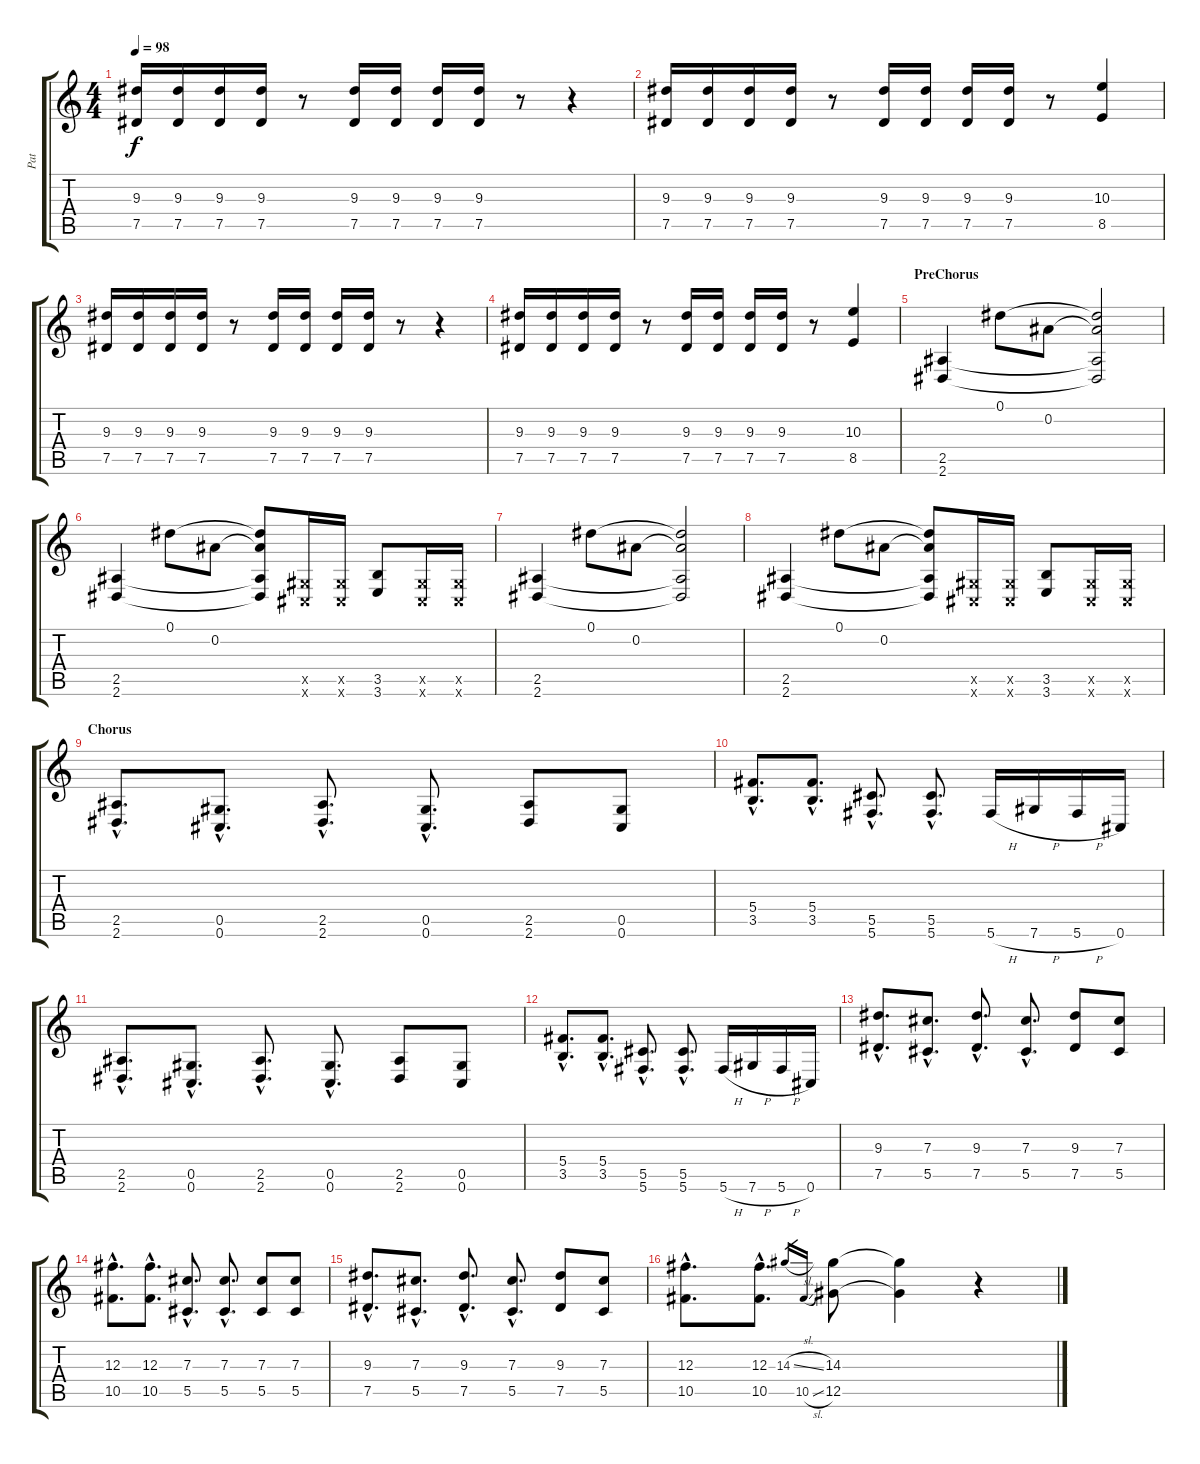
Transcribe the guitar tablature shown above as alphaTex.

\track ("Pat" "Pat") {instrument distortionguitar}
\staff {score tabs}
\tuning (Eb4 Bb3 Gb3 Db3 Ab2 Db2) {hide}
\ts (4 4)
\tempo 98
\clef g2
\ks c
(9.3 7.5).16{dy f} (9.3 7.5).16 (9.3 7.5).16 (9.3 7.5).16 r.8 (9.3 7.5).16 (9.3 7.5).16 (9.3 7.5).16 (9.3 7.5).16 r.8 r.4 |
(9.3 7.5).16 (9.3 7.5).16 (9.3 7.5).16 (9.3 7.5).16 r.8 (9.3 7.5).16 (9.3 7.5).16 (9.3 7.5).16 (9.3 7.5).16 r.8 (10.3 8.5).4 |
(9.3 7.5).16 (9.3 7.5).16 (9.3 7.5).16 (9.3 7.5).16 r.8 (9.3 7.5).16 (9.3 7.5).16 (9.3 7.5).16 (9.3 7.5).16 r.8 r.4 |
(9.3 7.5).16 (9.3 7.5).16 (9.3 7.5).16 (9.3 7.5).16 r.8 (9.3 7.5).16 (9.3 7.5).16 (9.3 7.5).16 (9.3 7.5).16 r.8 (10.3 8.5).4 |
\section ("" "PreChorus")
(2.5 2.6).4 0.1.8 0.2.8 (0.1{t} 0.2{t} 2.5{t} 2.6{t}).2 |
(2.5 2.6).4 0.1.8 0.2.8 (0.1{t} 0.2{t} 2.5{t} 2.6{t}).8 (0.5{x} 0.6{x}).16 (0.5{x} 0.6{x}).16 (3.5 3.6).8 (0.5{x} 0.6{x}).16 (0.5{x} 0.6{x}).16 |
(2.5 2.6).4 0.1.8 0.2.8 (0.1{t} 0.2{t} 2.5{t} 2.6{t}).2 |
(2.5 2.6).4 0.1.8 0.2.8 (0.1{t} 0.2{t} 2.5{t} 2.6{t}).8 (0.5{x} 0.6{x}).16 (0.5{x} 0.6{x}).16 (3.5 3.6).8 (0.5{x} 0.6{x}).16 (0.5{x} 0.6{x}).16 |
\section ("" "Chorus")
(2.5{hac} 2.6{hac}).8{d} (0.5{hac} 0.6{hac}).8{d} (2.5{hac} 2.6{hac}).8{d} (0.5{hac} 0.6{hac}).8{d} (2.5 2.6).8 (0.5 0.6).8 |
(5.4{hac} 3.5{hac}).8{d} (5.4{hac} 3.5{hac}).8{d} (5.5{hac} 5.6{hac}).8{d} (5.5{hac} 5.6{hac}).8{d} 5.6{h}.16 7.6{h}.16 5.6{h}.16 0.6.16 |
(2.5{hac} 2.6{hac}).8{d} (0.5{hac} 0.6{hac}).8{d} (2.5{hac} 2.6{hac}).8{d} (0.5{hac} 0.6{hac}).8{d} (2.5 2.6).8 (0.5 0.6).8 |
(5.4{hac} 3.5{hac}).8{d} (5.4{hac} 3.5{hac}).8{d} (5.5{hac} 5.6{hac}).8{d} (5.5{hac} 5.6{hac}).8{d} 5.6{h}.16 7.6{h}.16 5.6{h}.16 0.6.16 |
(9.3{hac} 7.5{hac}).8{d} (7.3{hac} 5.5{hac}).8{d} (9.3{hac} 7.5{hac}).8{d} (7.3{hac} 5.5{hac}).8{d} (9.3 7.5).8 (7.3 5.5).8 |
(12.3{hac} 10.5{hac}).8{d} (12.3{hac} 10.5{hac}).8{d} (7.3{hac} 5.5{hac}).8{d} (7.3{hac} 5.5{hac}).8{d} (7.3 5.5).8 (7.3 5.5).8 |
(9.3{hac} 7.5{hac}).8{d} (7.3{hac} 5.5{hac}).8{d} (9.3{hac} 7.5{hac}).8{d} (7.3{hac} 5.5{hac}).8{d} (9.3 7.5).8 (7.3 5.5).8 |
(12.3{hac} 10.5{hac}).8{d} (12.3{hac} 10.5{hac}).8{d} 14.3{sl}.16{gr} 10.5{sl}.16{gr} (14.3 12.5).8 (14.3{t} 12.5{t}).4 r.4
